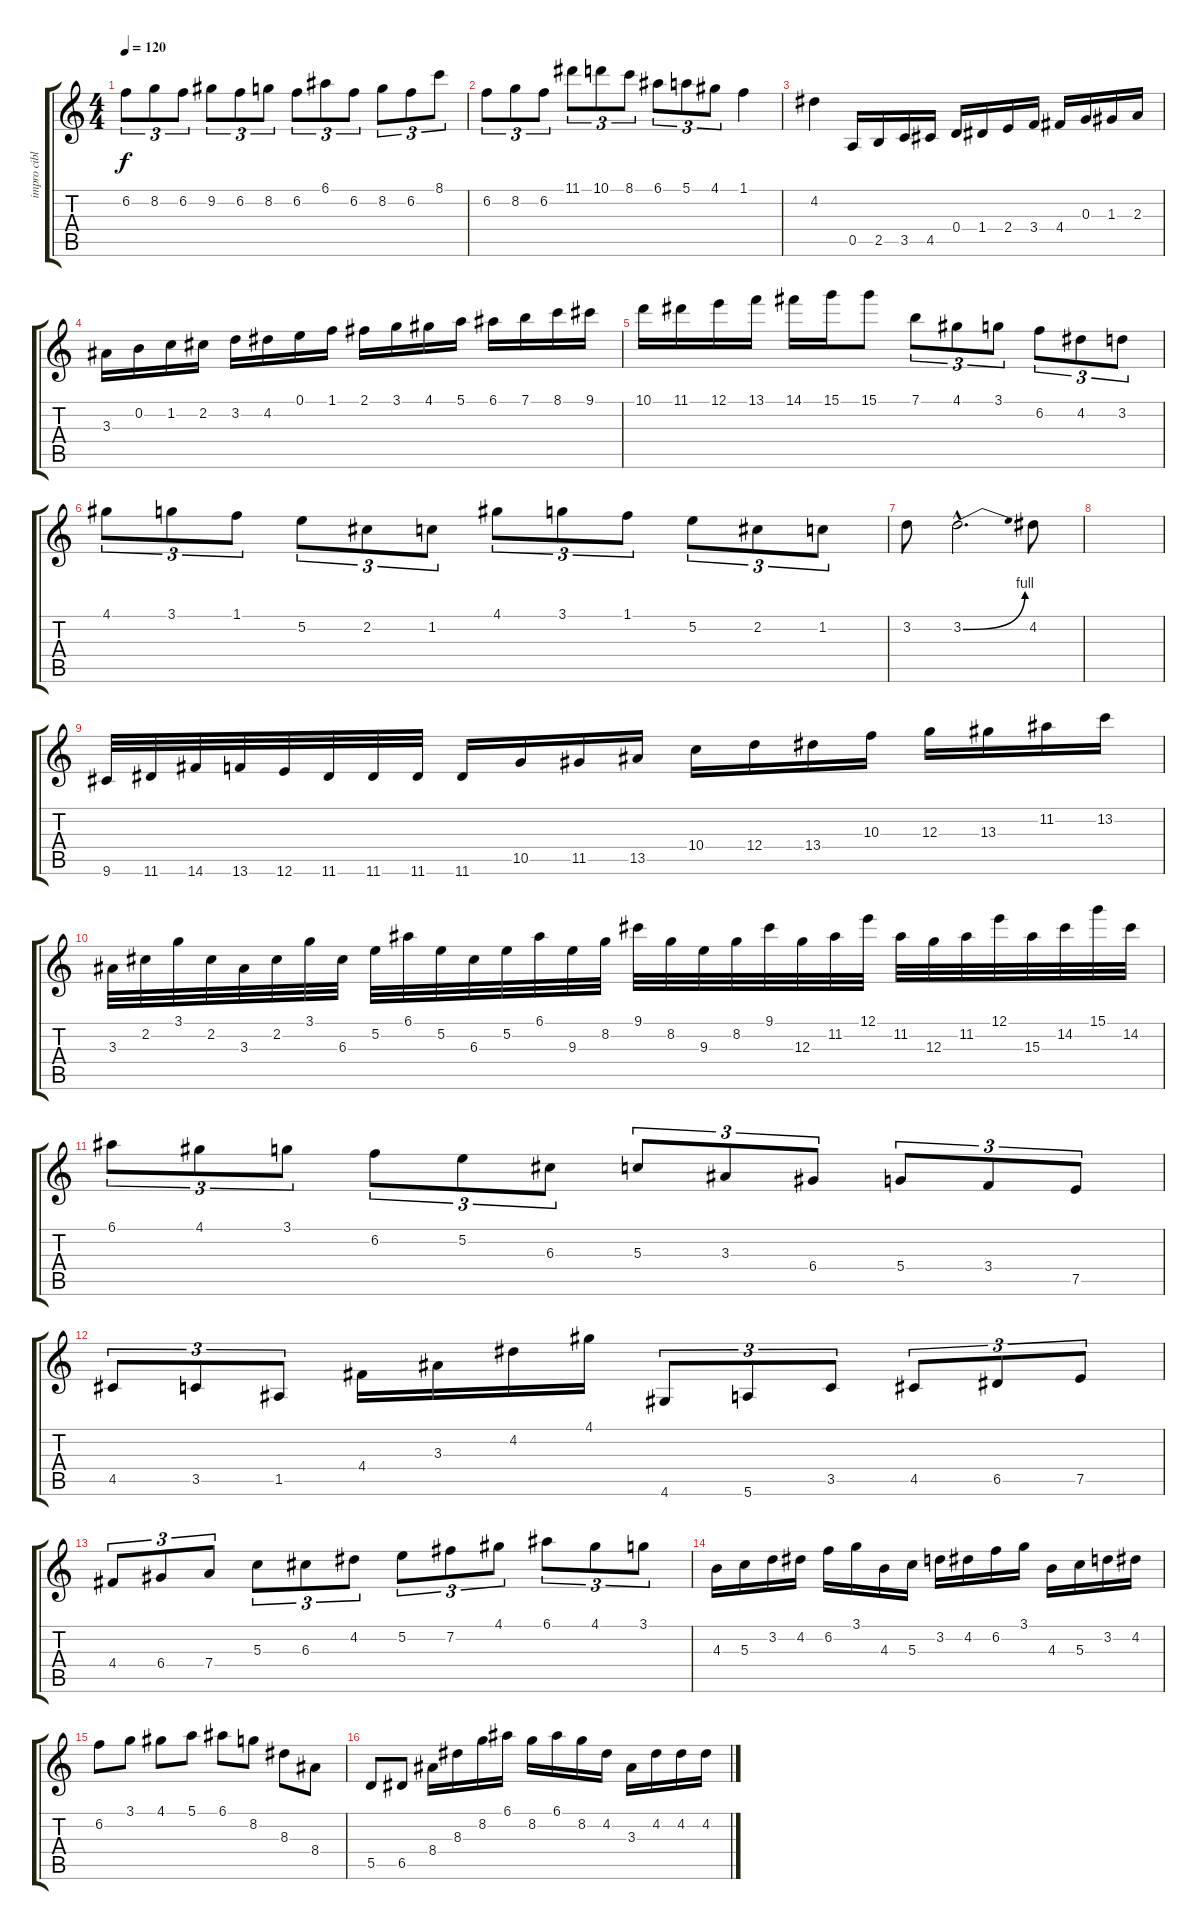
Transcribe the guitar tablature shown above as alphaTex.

\track ("impro ciblée" "impro cibl") {instrument acousticguitarnylon}
\staff {score tabs}
\tuning (E4 B3 G3 D3 A2 E2) {hide}
\ts (4 4)
\tempo 120
\clef g2
\ks c
6.2.8{tu (3 2) dy f} 8.2.8{tu (3 2)} 6.2.8{tu (3 2)} 9.2.8{tu (3 2)} 6.2.8{tu (3 2)} 8.2.8{tu (3 2)} 6.2.8{tu (3 2)} 6.1.8{tu (3 2)} 6.2.8{tu (3 2)} 8.2.8{tu (3 2)} 6.2.8{tu (3 2)} 8.1.8{tu (3 2)} |
6.2.8{tu (3 2)} 8.2.8{tu (3 2)} 6.2.8{tu (3 2)} 11.1.8{tu (3 2)} 10.1.8{tu (3 2)} 8.1.8{tu (3 2)} 6.1.8{tu (3 2)} 5.1.8{tu (3 2)} 4.1.8{tu (3 2)} 1.1.4 |
4.2.4 0.5.16 2.5.16 3.5.16 4.5.16 0.4.16 1.4.16 2.4.16 3.4.16 4.4.16 0.3.16 1.3.16 2.3.16 |
3.3.16 0.2.16 1.2.16 2.2.16 3.2.16 4.2.16 0.1.16 1.1.16 2.1.16 3.1.16 4.1.16 5.1.16 6.1.16 7.1.16 8.1.16 9.1.16 |
10.1.16 11.1.16 12.1.16 13.1.16 14.1.16 15.1.16 15.1.8 7.1.8{tu (3 2)} 4.1.8{tu (3 2)} 3.1.8{tu (3 2)} 6.2.8{tu (3 2)} 4.2.8{tu (3 2)} 3.2.8{tu (3 2)} |
4.1.8{tu (3 2)} 3.1.8{tu (3 2)} 1.1.8{tu (3 2)} 5.2.8{tu (3 2)} 2.2.8{tu (3 2)} 1.2.8{tu (3 2)} 4.1.8{tu (3 2)} 3.1.8{tu (3 2)} 1.1.8{tu (3 2)} 5.2.8{tu (3 2)} 2.2.8{tu (3 2)} 1.2.8{tu (3 2)} |
3.2.8 3.2{be (bend 0 0 60 4) hac}.2{d} 4.2.8 |
|
9.6.32 11.6.32 14.6.32 13.6.32 12.6.32 11.6.32 11.6.32 11.6.32 11.6.16 10.5.16 11.5.16 13.5.16 10.4.16 12.4.16 13.4.16 10.3.16 12.3.16 13.3.16 11.2.16 13.2.16 |
3.3.32 2.2.32 3.1.32 2.2.32 3.3.32 2.2.32 3.1.32 6.3.32 5.2.32 6.1.32 5.2.32 6.3.32 5.2.32 6.1.32 9.3.32 8.2.32 9.1.32 8.2.32 9.3.32 8.2.32 9.1.32 12.3.32 11.2.32 12.1.32 11.2.32 12.3.32 11.2.32 12.1.32 15.3.32 14.2.32 15.1.32 14.2.32 |
6.1.8{tu (3 2)} 4.1.8{tu (3 2)} 3.1.8{tu (3 2)} 6.2.8{tu (3 2)} 5.2.8{tu (3 2)} 6.3.8{tu (3 2)} 5.3.8{tu (3 2)} 3.3.8{tu (3 2)} 6.4.8{tu (3 2)} 5.4.8{tu (3 2)} 3.4.8{tu (3 2)} 7.5.8{tu (3 2)} |
4.5.8{tu (3 2)} 3.5.8{tu (3 2)} 1.5.8{tu (3 2)} 4.4.16 3.3.16 4.2.16 4.1.16 4.6.8{tu (3 2)} 5.6.8{tu (3 2)} 3.5.8{tu (3 2)} 4.5.8{tu (3 2)} 6.5.8{tu (3 2)} 7.5.8{tu (3 2)} |
4.4.8{tu (3 2)} 6.4.8{tu (3 2)} 7.4.8{tu (3 2)} 5.3.8{tu (3 2)} 6.3.8{tu (3 2)} 4.2.8{tu (3 2)} 5.2.8{tu (3 2)} 7.2.8{tu (3 2)} 4.1.8{tu (3 2)} 6.1.8{tu (3 2)} 4.1.8{tu (3 2)} 3.1.8{tu (3 2)} |
4.3.16 5.3.16 3.2.16 4.2.16 6.2.16 3.1.16 4.3.16 5.3.16 3.2.16 4.2.16 6.2.16 3.1.16 4.3.16 5.3.16 3.2.16 4.2.16 |
6.2.8 3.1.8 4.1.8 5.1.8 6.1.8 8.2.8 8.3.8 8.4.8 |
5.5.8 6.5.8 8.4.16 8.3.16 8.2.16 6.1.16 8.2.16 6.1.16 8.2.16 4.2.16 3.3.16 4.2.16 4.2.16 4.2.16
